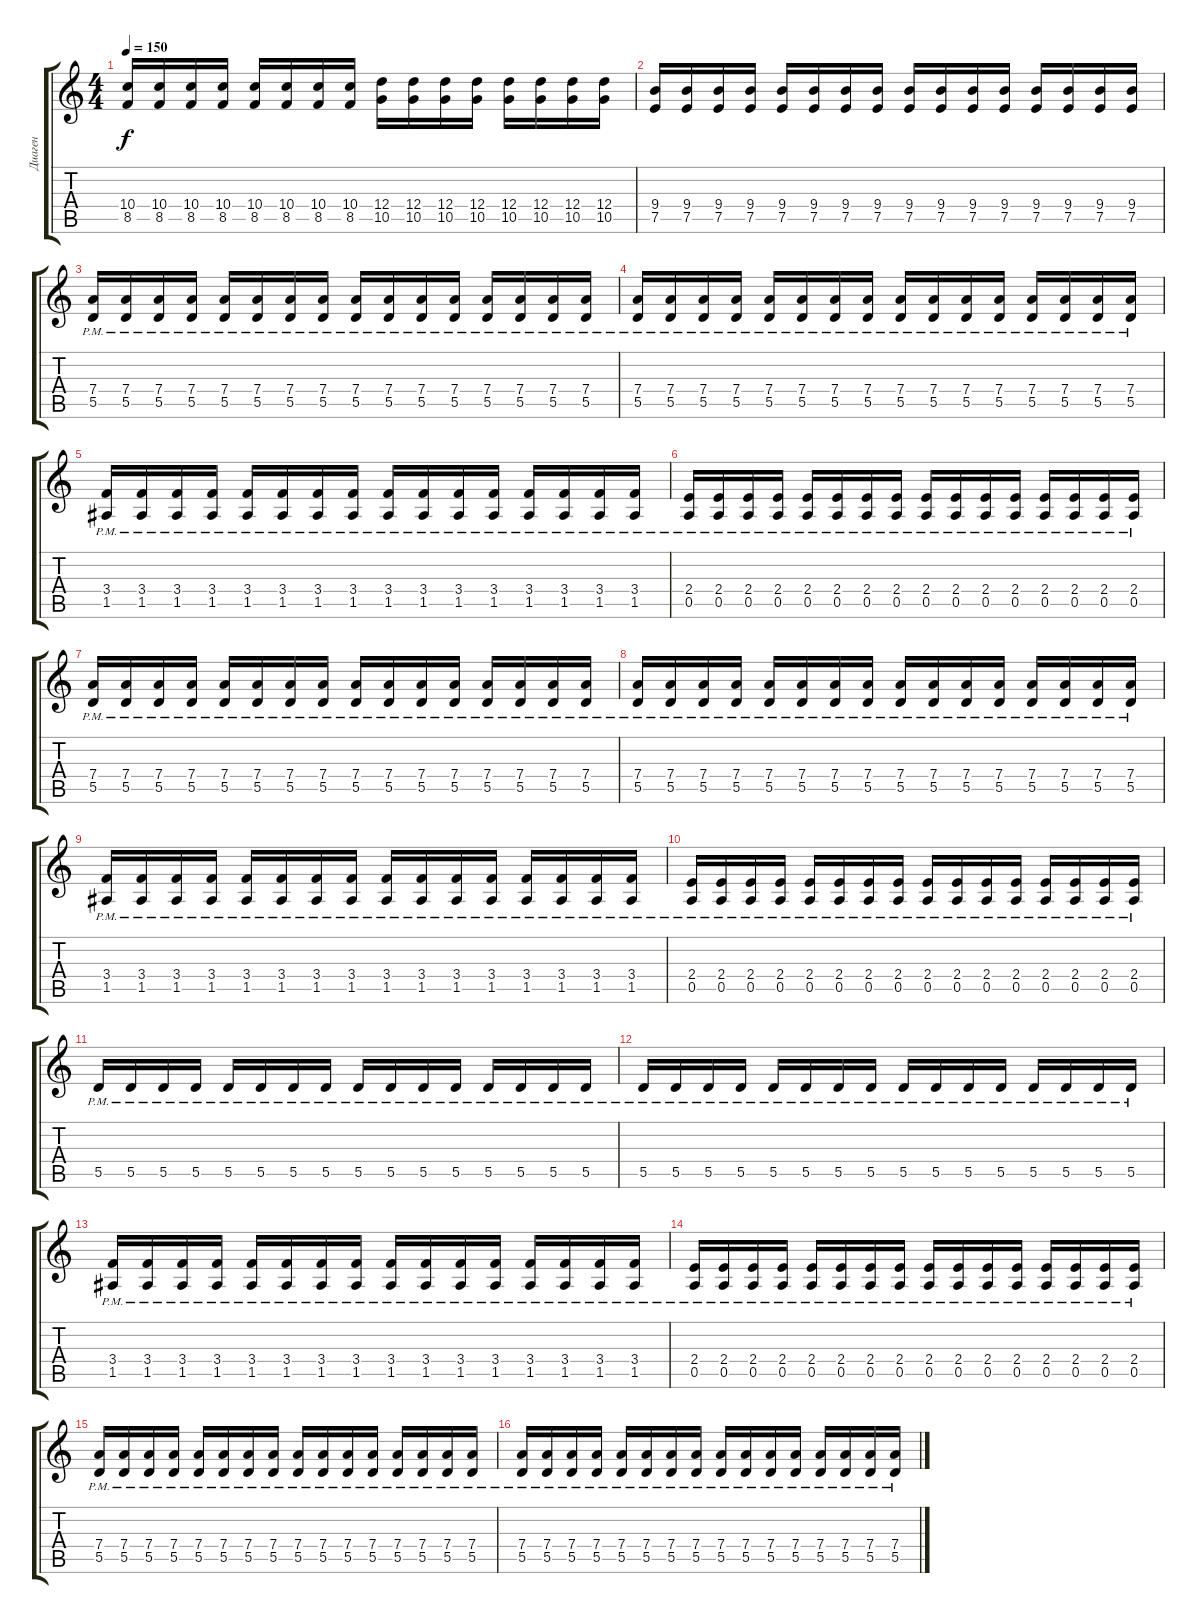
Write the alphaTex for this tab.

\track ("Диаген" "Диаген") {instrument distortionguitar}
\staff {score tabs}
\tuning (E4 B3 G3 D3 A2 E2) {hide}
\ts (4 4)
\tempo 150
\clef g2
\ks c
(10.4 8.5).16{dy f} (10.4 8.5).16 (10.4 8.5).16 (10.4 8.5).16 (10.4 8.5).16 (10.4 8.5).16 (10.4 8.5).16 (10.4 8.5).16 (12.4 10.5).16 (12.4 10.5).16 (12.4 10.5).16 (12.4 10.5).16 (12.4 10.5).16 (12.4 10.5).16 (12.4 10.5).16 (12.4 10.5).16 |
(9.4 7.5).16 (9.4 7.5).16 (9.4 7.5).16 (9.4 7.5).16 (9.4 7.5).16 (9.4 7.5).16 (9.4 7.5).16 (9.4 7.5).16 (9.4 7.5).16 (9.4 7.5).16 (9.4 7.5).16 (9.4 7.5).16 (9.4 7.5).16 (9.4 7.5).16 (9.4 7.5).16 (9.4 7.5).16 |
(7.4{pm} 5.5{pm}).16 (7.4{pm} 5.5{pm}).16 (7.4{pm} 5.5{pm}).16 (7.4{pm} 5.5{pm}).16 (7.4{pm} 5.5{pm}).16 (7.4{pm} 5.5{pm}).16 (7.4{pm} 5.5{pm}).16 (7.4{pm} 5.5{pm}).16 (7.4{pm} 5.5{pm}).16 (7.4{pm} 5.5{pm}).16 (7.4{pm} 5.5{pm}).16 (7.4{pm} 5.5{pm}).16 (7.4{pm} 5.5{pm}).16 (7.4{pm} 5.5{pm}).16 (7.4{pm} 5.5{pm}).16 (7.4{pm} 5.5{pm}).16 |
(7.4{pm} 5.5{pm}).16 (7.4{pm} 5.5{pm}).16 (7.4{pm} 5.5{pm}).16 (7.4{pm} 5.5{pm}).16 (7.4{pm} 5.5{pm}).16 (7.4{pm} 5.5{pm}).16 (7.4{pm} 5.5{pm}).16 (7.4{pm} 5.5{pm}).16 (7.4{pm} 5.5{pm}).16 (7.4{pm} 5.5{pm}).16 (7.4{pm} 5.5{pm}).16 (7.4{pm} 5.5{pm}).16 (7.4{pm} 5.5{pm}).16 (7.4{pm} 5.5{pm}).16 (7.4{pm} 5.5{pm}).16 (7.4{pm} 5.5{pm}).16 |
(3.4{pm} 1.5{pm}).16 (3.4{pm} 1.5{pm}).16 (3.4{pm} 1.5{pm}).16 (3.4{pm} 1.5{pm}).16 (3.4{pm} 1.5{pm}).16 (3.4{pm} 1.5{pm}).16 (3.4{pm} 1.5{pm}).16 (3.4{pm} 1.5{pm}).16 (3.4{pm} 1.5{pm}).16 (3.4{pm} 1.5{pm}).16 (3.4{pm} 1.5{pm}).16 (3.4{pm} 1.5{pm}).16 (3.4{pm} 1.5{pm}).16 (3.4{pm} 1.5{pm}).16 (3.4{pm} 1.5{pm}).16 (3.4{pm} 1.5{pm}).16 |
(2.4{pm} 0.5{pm}).16 (2.4{pm} 0.5{pm}).16 (2.4{pm} 0.5{pm}).16 (2.4{pm} 0.5{pm}).16 (2.4{pm} 0.5{pm}).16 (2.4{pm} 0.5{pm}).16 (2.4{pm} 0.5{pm}).16 (2.4{pm} 0.5{pm}).16 (2.4{pm} 0.5{pm}).16 (2.4{pm} 0.5{pm}).16 (2.4{pm} 0.5{pm}).16 (2.4{pm} 0.5{pm}).16 (2.4{pm} 0.5{pm}).16 (2.4{pm} 0.5{pm}).16 (2.4{pm} 0.5{pm}).16 (2.4{pm} 0.5{pm}).16 |
(7.4{pm} 5.5{pm}).16 (7.4{pm} 5.5{pm}).16 (7.4{pm} 5.5{pm}).16 (7.4{pm} 5.5{pm}).16 (7.4{pm} 5.5{pm}).16 (7.4{pm} 5.5{pm}).16 (7.4{pm} 5.5{pm}).16 (7.4{pm} 5.5{pm}).16 (7.4{pm} 5.5{pm}).16 (7.4{pm} 5.5{pm}).16 (7.4{pm} 5.5{pm}).16 (7.4{pm} 5.5{pm}).16 (7.4{pm} 5.5{pm}).16 (7.4{pm} 5.5{pm}).16 (7.4{pm} 5.5{pm}).16 (7.4{pm} 5.5{pm}).16 |
(7.4{pm} 5.5{pm}).16 (7.4{pm} 5.5{pm}).16 (7.4{pm} 5.5{pm}).16 (7.4{pm} 5.5{pm}).16 (7.4{pm} 5.5{pm}).16 (7.4{pm} 5.5{pm}).16 (7.4{pm} 5.5{pm}).16 (7.4{pm} 5.5{pm}).16 (7.4{pm} 5.5{pm}).16 (7.4{pm} 5.5{pm}).16 (7.4{pm} 5.5{pm}).16 (7.4{pm} 5.5{pm}).16 (7.4{pm} 5.5{pm}).16 (7.4{pm} 5.5{pm}).16 (7.4{pm} 5.5{pm}).16 (7.4{pm} 5.5{pm}).16 |
(3.4{pm} 1.5{pm}).16 (3.4{pm} 1.5{pm}).16 (3.4{pm} 1.5{pm}).16 (3.4{pm} 1.5{pm}).16 (3.4{pm} 1.5{pm}).16 (3.4{pm} 1.5{pm}).16 (3.4{pm} 1.5{pm}).16 (3.4{pm} 1.5{pm}).16 (3.4{pm} 1.5{pm}).16 (3.4{pm} 1.5{pm}).16 (3.4{pm} 1.5{pm}).16 (3.4{pm} 1.5{pm}).16 (3.4{pm} 1.5{pm}).16 (3.4{pm} 1.5{pm}).16 (3.4{pm} 1.5{pm}).16 (3.4{pm} 1.5{pm}).16 |
(2.4{pm} 0.5{pm}).16 (2.4{pm} 0.5{pm}).16 (2.4{pm} 0.5{pm}).16 (2.4{pm} 0.5{pm}).16 (2.4{pm} 0.5{pm}).16 (2.4{pm} 0.5{pm}).16 (2.4{pm} 0.5{pm}).16 (2.4{pm} 0.5{pm}).16 (2.4{pm} 0.5{pm}).16 (2.4{pm} 0.5{pm}).16 (2.4{pm} 0.5{pm}).16 (2.4{pm} 0.5{pm}).16 (2.4{pm} 0.5{pm}).16 (2.4{pm} 0.5{pm}).16 (2.4{pm} 0.5{pm}).16 (2.4{pm} 0.5{pm}).16 |
5.5{pm}.16 5.5{pm}.16 5.5{pm}.16 5.5{pm}.16 5.5{pm}.16 5.5{pm}.16 5.5{pm}.16 5.5{pm}.16 5.5{pm}.16 5.5{pm}.16 5.5{pm}.16 5.5{pm}.16 5.5{pm}.16 5.5{pm}.16 5.5{pm}.16 5.5{pm}.16 |
5.5{pm}.16 5.5{pm}.16 5.5{pm}.16 5.5{pm}.16 5.5{pm}.16 5.5{pm}.16 5.5{pm}.16 5.5{pm}.16 5.5{pm}.16 5.5{pm}.16 5.5{pm}.16 5.5{pm}.16 5.5{pm}.16 5.5{pm}.16 5.5{pm}.16 5.5{pm}.16 |
(3.4{pm} 1.5{pm}).16 (3.4{pm} 1.5{pm}).16 (3.4{pm} 1.5{pm}).16 (3.4{pm} 1.5{pm}).16 (3.4{pm} 1.5{pm}).16 (3.4{pm} 1.5{pm}).16 (3.4{pm} 1.5{pm}).16 (3.4{pm} 1.5{pm}).16 (3.4{pm} 1.5{pm}).16 (3.4{pm} 1.5{pm}).16 (3.4{pm} 1.5{pm}).16 (3.4{pm} 1.5{pm}).16 (3.4{pm} 1.5{pm}).16 (3.4{pm} 1.5{pm}).16 (3.4{pm} 1.5{pm}).16 (3.4{pm} 1.5{pm}).16 |
(2.4{pm} 0.5{pm}).16 (2.4{pm} 0.5{pm}).16 (2.4{pm} 0.5{pm}).16 (2.4{pm} 0.5{pm}).16 (2.4{pm} 0.5{pm}).16 (2.4{pm} 0.5{pm}).16 (2.4{pm} 0.5{pm}).16 (2.4{pm} 0.5{pm}).16 (2.4{pm} 0.5{pm}).16 (2.4{pm} 0.5{pm}).16 (2.4{pm} 0.5{pm}).16 (2.4{pm} 0.5{pm}).16 (2.4{pm} 0.5{pm}).16 (2.4{pm} 0.5{pm}).16 (2.4{pm} 0.5{pm}).16 (2.4{pm} 0.5{pm}).16 |
(7.4{pm} 5.5{pm}).16 (7.4{pm} 5.5{pm}).16 (7.4{pm} 5.5{pm}).16 (7.4{pm} 5.5{pm}).16 (7.4{pm} 5.5{pm}).16 (7.4{pm} 5.5{pm}).16 (7.4{pm} 5.5{pm}).16 (7.4{pm} 5.5{pm}).16 (7.4{pm} 5.5{pm}).16 (7.4{pm} 5.5{pm}).16 (7.4{pm} 5.5{pm}).16 (7.4{pm} 5.5{pm}).16 (7.4{pm} 5.5{pm}).16 (7.4{pm} 5.5{pm}).16 (7.4{pm} 5.5{pm}).16 (7.4{pm} 5.5{pm}).16 |
(7.4{pm} 5.5{pm}).16 (7.4{pm} 5.5{pm}).16 (7.4{pm} 5.5{pm}).16 (7.4{pm} 5.5{pm}).16 (7.4{pm} 5.5{pm}).16 (7.4{pm} 5.5{pm}).16 (7.4{pm} 5.5{pm}).16 (7.4{pm} 5.5{pm}).16 (7.4{pm} 5.5{pm}).16 (7.4{pm} 5.5{pm}).16 (7.4{pm} 5.5{pm}).16 (7.4{pm} 5.5{pm}).16 (7.4{pm} 5.5{pm}).16 (7.4{pm} 5.5{pm}).16 (7.4{pm} 5.5{pm}).16 (7.4{pm} 5.5{pm}).16
